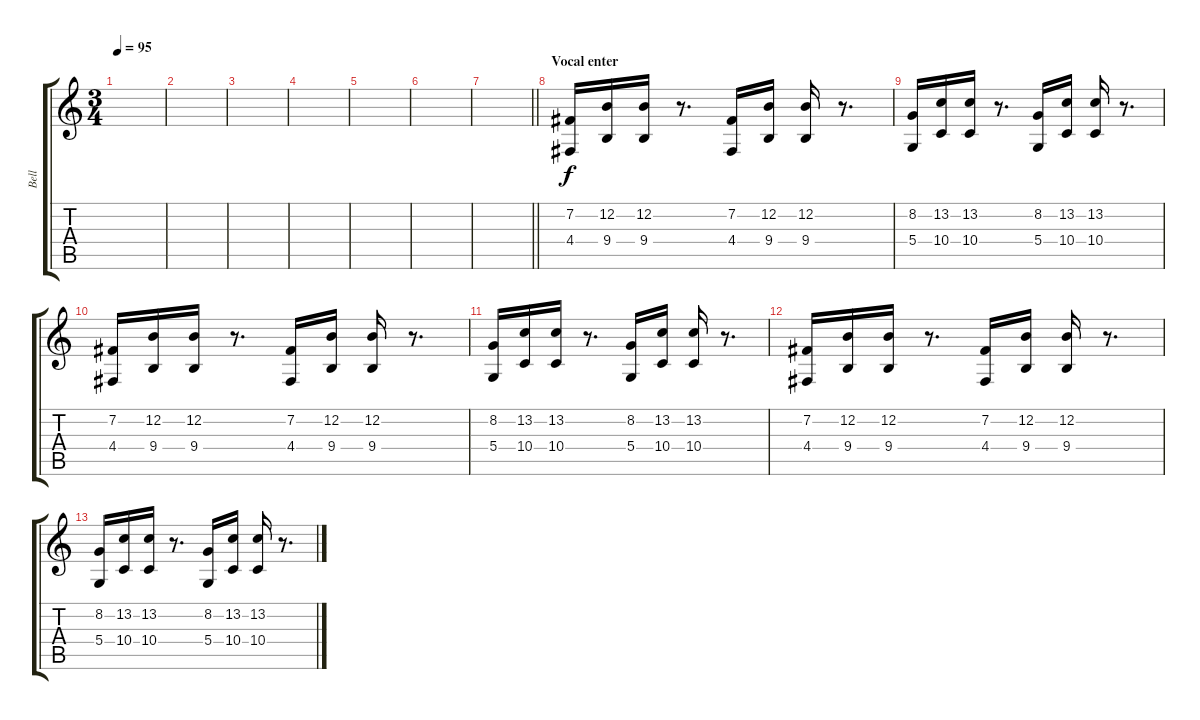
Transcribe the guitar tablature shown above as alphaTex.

\track ("Bell" "Bell") {instrument violin}
\staff {score tabs}
\tuning (E4 B3 G3 D3 A2 D2) {hide}
\ts (3 4)
\tempo 95
\clef g2
\ks c
|
|
|
|
|
|
\barLineRight lightlight
|
\section ("" "Vocal enter")
(7.2 4.4).16{instrument violin} (12.2 9.4).16 (12.2 9.4).16 r.8{d} (7.2 4.4).16 (12.2 9.4).16 (12.2 9.4).16 r.8{d} |
(8.2 5.4).16 (13.2 10.4).16 (13.2 10.4).16 r.8{d} (8.2 5.4).16 (13.2 10.4).16 (13.2 10.4).16 r.8{d} |
(7.2 4.4).16 (12.2 9.4).16 (12.2 9.4).16 r.8{d} (7.2 4.4).16 (12.2 9.4).16 (12.2 9.4).16 r.8{d} |
(8.2 5.4).16 (13.2 10.4).16 (13.2 10.4).16 r.8{d} (8.2 5.4).16 (13.2 10.4).16 (13.2 10.4).16 r.8{d} |
(7.2 4.4).16 (12.2 9.4).16 (12.2 9.4).16 r.8{d} (7.2 4.4).16 (12.2 9.4).16 (12.2 9.4).16 r.8{d} |
(8.2 5.4).16 (13.2 10.4).16 (13.2 10.4).16 r.8{d} (8.2 5.4).16 (13.2 10.4).16 (13.2 10.4).16 r.8{d}
